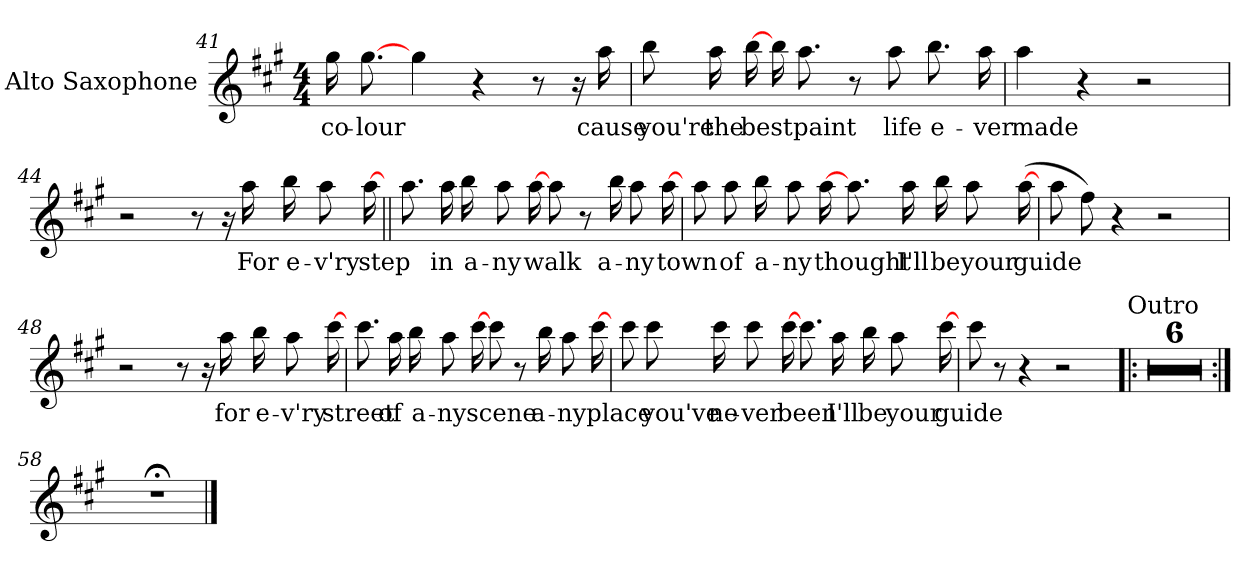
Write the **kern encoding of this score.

**kern	**text
*part1	*part1
*staff1	*staff1
*I"Alto Saxophone	*
*I'A. Sax.	*
*clefG2	*
*ITrd5c9	*
*k[]	*
*a:	*
*M4/4	*
=41	=41
16bLL	-co-
[8.b	-lour
4b	.
4r	.
8r	.
16r	.
16cc	-cause
=42	=42
8ddL	-you're
16cc	-the
[16dd	-best
16ddLL	.
8.cc	-paint
8r	.
8cc	-life
8.ddL	-e-
16cc	-ver
!!LO:LB:g=z
=43	=43
4cc	-made
4r	.
2r	.
=44	=44
2r	.
8r	.
16r	.
16cc	-For
16ddLL	-e-
8cc	-v'ry
[16cc	-step
!!LO:LB:g=z
=45||	=45||
8.ccL	.
16cc	-in
16ddLL	-a-
8cc	-ny
[16cc	-walk
8ccL	.
8r	.
16ddLL	-a-
8cc	-ny
[16cc	-town
=46	=46
8ccL	.
8cc	-of
16ddLL	-a-
8cc	-ny
[16cc	-thought
8.ccL	.
16cc	-I'll
16ddLL	-be
8cc	-your
([16cc	-guide
=47	=47
8ccL	.
8a)	.
4r	.
2r	.
=48	=48
2r	.
8r	.
16r	.
16cc	-for
16ddLL	-e-
8cc	-v'ry
[16ee	-street
!!LO:LB:g=z
=49	=49
8.eeL	.
16cc	-of
16ddLL	-a-
8cc	-ny
[16ee	-scene
8eeL	.
8r	.
16ddLL	-a-
8cc	-ny
[16ee	-place
=50	=50
8eeL	.
8ee	-you've
16eeLL	-ne-
8ee	-ver
[16ee	-been
8.eeL	.
16cc	-I'll
16ddLL	-be
8cc	-your
[16ee	-guide
=51	=51
8eeL	.
8r	.
4r	.
2r	.
=52!|:	=52!|:
!LO:TX:a:t=Outro	!
1r	.
=53	=53
1r	.
=54	=54
1r	.
=55	=55
1r	.
=56	=56
1r	.
=57	=57
1r	.
=58:|!	=58:|!
1r;	.
==	==
*-	*-
